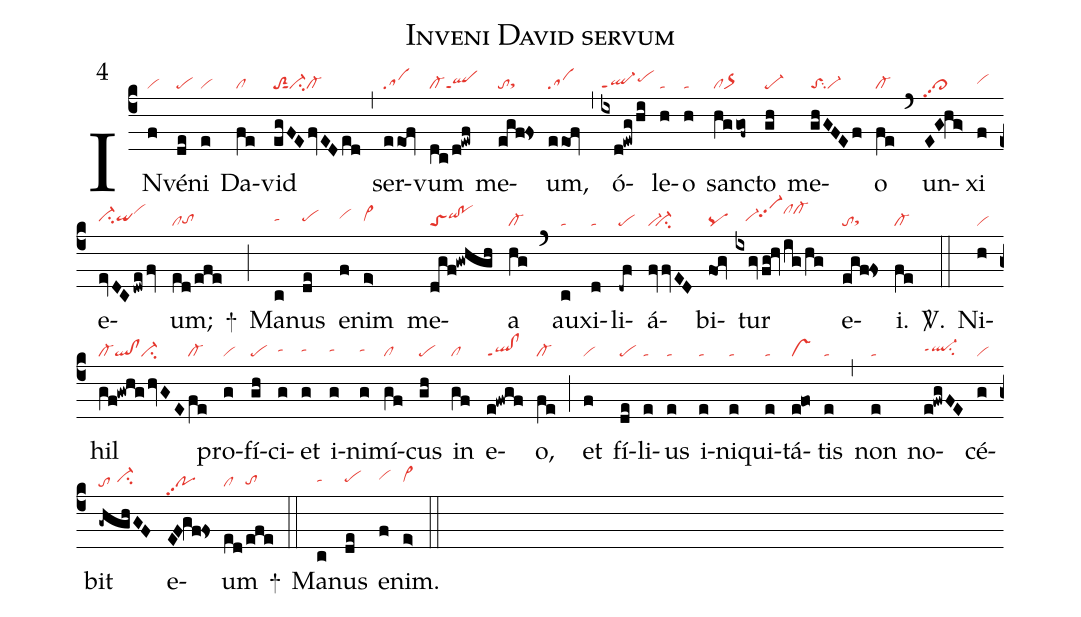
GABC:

name: Inveni David servum;
mode: 4;
nabc-lines: 1;
%%
(c4)
IN(f|vi)vé(de|pe)ni(e|vi) Da(fe|cl)vid(egFEfvEDed|toS2sut1ci-cl-) (,)
ser(eeOf|sa)vum(dc/d!ewf|cl-qlppt1) me(egf!fs|tosthg)um,(eeOf|sa) (,)
ó(ixd!ewg/hi|ql-ppt1pehi)le(h|ta)o(h|ta) san(hggof~|clor>)cto(gh|pe-) me(ghGFEf|toSsu2vi-)o(fe|cl-) (`)
un(E!G!hg>|cl>pp2)xi(f|vihh) e(evDCdwefv|ci-hhqihhvihk)um;(ed/efe|cltohg) +(;)
Ma(c|tahh)nus(de|pehh) e(f|vihi)nim(e>|vi>hh) me(dgf!gwhgh|toSqihi!pohi)a(hg|cl-) (`)
au(c|ta)xi(d|ta)li(-df|pe)á(fvfvED|vi-``ci-)bi(fOg|pq)tur(ixgvfg!hv/ig/hg|///vi-hhvi-hjpp2clhkcl-hk) e(egf!fs|tosthg)i.(fe|cl-) <sp>V/</sp>.(::)
Ni(h|vi)hil(gf!gwhg/hvGE|cl-ql!clci-|fe|cl-) pro(g|vi)fí(gh|pe)ci(g|tahh)et(g|tahh) i(g|tahh)ni(g|tahh)mí(gf|cl)cus(gh|pe) in(gf|cl) e(e!fwgf|ql!clppt1)o,(fe|cl-) (;)
et(f|vi) fí(de|pe)li(e|ta)us(e|ta) i(e|ta)ni(e|ta)qui(e|ta)tá(e!fo|vs)tis(e|ta) (,)
non(e|ta) no(e!fwgFE|ql-hhppt1su2)cé(g|vi)bit(-ghghGF|to//ci-hh) e(EF!gf!fs|popp2)um(ed/|cl|efe|tohg) +(::)
Ma(c|tahh)nus(de|pehh) e(f|vihi)nim.(e>|vi>hh) (::)
